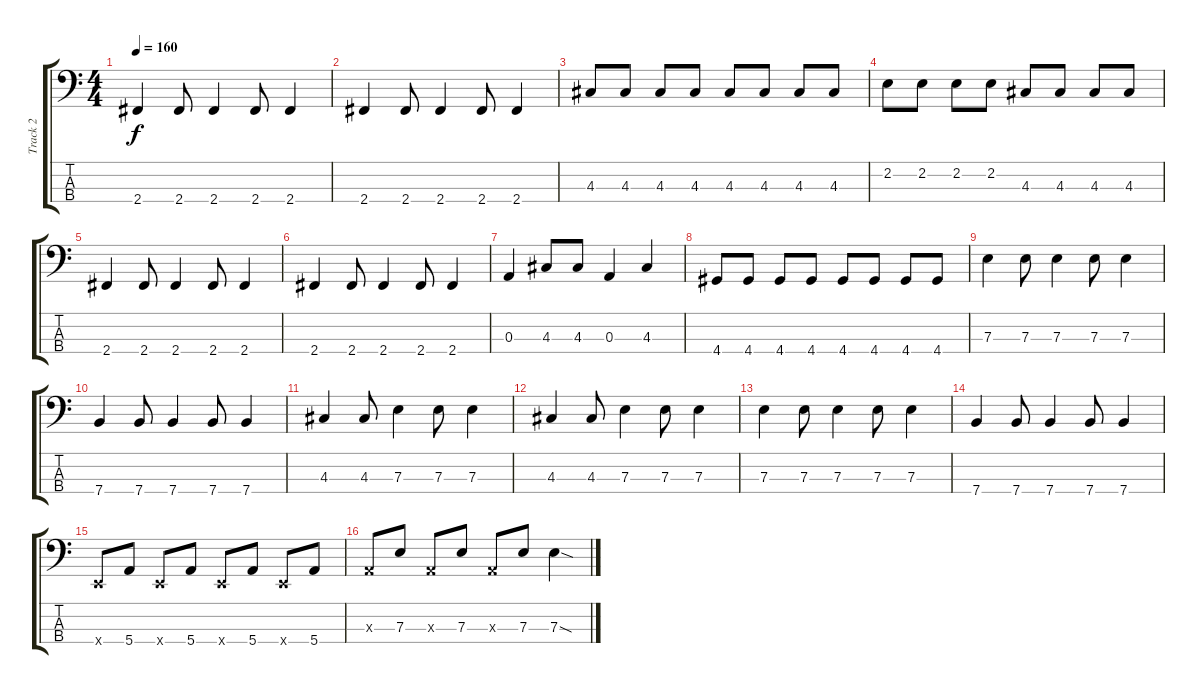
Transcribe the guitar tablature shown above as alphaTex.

\track ("Track 2" "Track 2") {instrument electricbassfinger}
\staff {score tabs}
\tuning (G2 D2 A1 E1) {hide}
\ts (4 4)
\tempo 160
\clef f4
\ks c
2.4.4{dy f} 2.4.8 2.4.4 2.4.8 2.4.4 |
2.4.4 2.4.8 2.4.4 2.4.8 2.4.4 |
4.3.8 4.3.8 4.3.8 4.3.8 4.3.8 4.3.8 4.3.8 4.3.8 |
2.2.8 2.2.8 2.2.8 2.2.8 4.3.8 4.3.8 4.3.8 4.3.8 |
2.4.4 2.4.8 2.4.4 2.4.8 2.4.4 |
2.4.4 2.4.8 2.4.4 2.4.8 2.4.4 |
0.3.4 4.3.8 4.3.8 0.3.4 4.3.4 |
4.4.8 4.4.8 4.4.8 4.4.8 4.4.8 4.4.8 4.4.8 4.4.8 |
7.3.4 7.3.8 7.3.4 7.3.8 7.3.4 |
7.4.4 7.4.8 7.4.4 7.4.8 7.4.4 |
4.3.4 4.3.8 7.3.4 7.3.8 7.3.4 |
4.3.4 4.3.8 7.3.4 7.3.8 7.3.4 |
7.3.4 7.3.8 7.3.4 7.3.8 7.3.4 |
7.4.4 7.4.8 7.4.4 7.4.8 7.4.4 |
0.4{x}.8 5.4.8 0.4{x}.8 5.4.8 0.4{x}.8 5.4.8 0.4{x}.8 5.4.8 |
0.3{x}.8 7.3.8 0.3{x}.8 7.3.8 0.3{x}.8 7.3.8 7.3{sod}.4
